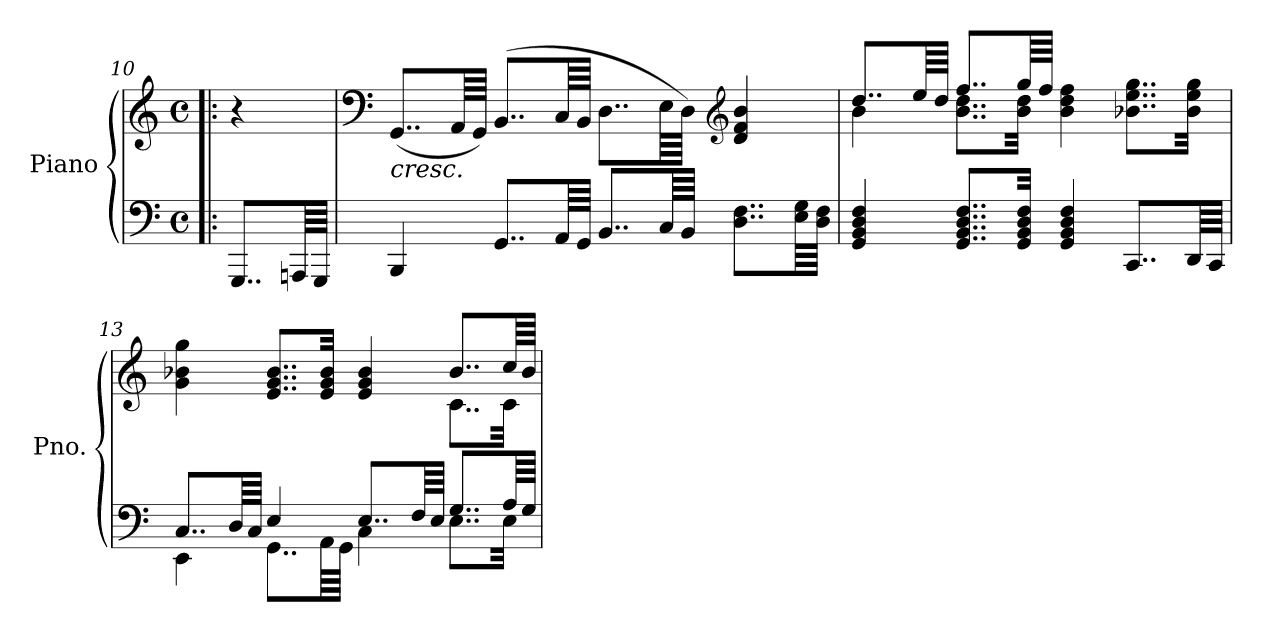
**kern	**kern
*part1	*part1
*staff2	*staff1
*I"Piano	*
*I'Pno.	*
*clefF4	*clefG2
*k[]	*k[]
*M4/4	*M4/4
*met(c)	*met(c)
=10!|:	=10!|:
8..GGG/L	4r
64AAAn/LLL	.
64GGG/JJJJ	.
=11	=11
*	*clefF4
!	!LO:TX:b:i:t=cresc.
4BBB/	(<8..GG/L
.	64AA/LLL
.	64GG/JJJJ)
8..GG/L	(>8..BB/L
64AA/LLL	64C/LLL
64GG/JJJJ	64BB/JJJJ
8..BB/L	8..D\L
64C/LLL	64E\LLL
64BB/JJJJ	64D\JJJJ)
*	*clefG2
8..D\ 8..F\L	4d/ 4f/ 4b/
64E\ 64G\LLL	.
64D\ 64F\JJJJ	.
!!LO:LB:g=z
=12	=12
*	*^
4GG/ 4BB/ 4D/ 4F/	8..dd/L	4b\
.	64ee/LLL	.
.	64dd/JJJJ	.
8..GG/ 8..BB/ 8..D/ 8..F/L	8..ff/L	8..b\ 8..dd\L
32GG/ 32BB/ 32D/ 32F/Jkk	64gg/LLL	32b\ 32dd\Jkk
.	64ff/JJJJ	.
4GG/ 4BB/ 4D/ 4F/	4b\ 4dd\ 4ff\	2ryy
8..CC/L	8..b-X\ 8..ee\ 8..gg\L	.
64DD/LLL	32b-\ 32ee\ 32gg\Jkk	.
64CC/JJJJ	.	.
=13	=13	=13
*^	*	*
8..C/L	4EE\	4g\ 4b-X\ 4gg\	2.ryy
64D/LLL	.	.	.
64C/JJJJ	.	.	.
4E/	8..GG\L	8..e/ 8..g/ 8..b-/L	.
.	64AA\LLL	32e/ 32g/ 32b-/Jkk	.
.	64GG\JJJJ	.	.
8..E/L	4C\	4e/ 4g/ 4b-/	.
64F/LLL	.	.	.
64E/JJJJ	.	.	.
8..G/L	8..E\L	8..b-/L	8..c\L
64A/LLL	32E\Jkk	64cc/LLL	32c\Jkk
64G/JJJJ	.	64b-/JJJJ	.
*v	*v	*	*
*	*v	*v
=	=
*-	*-
